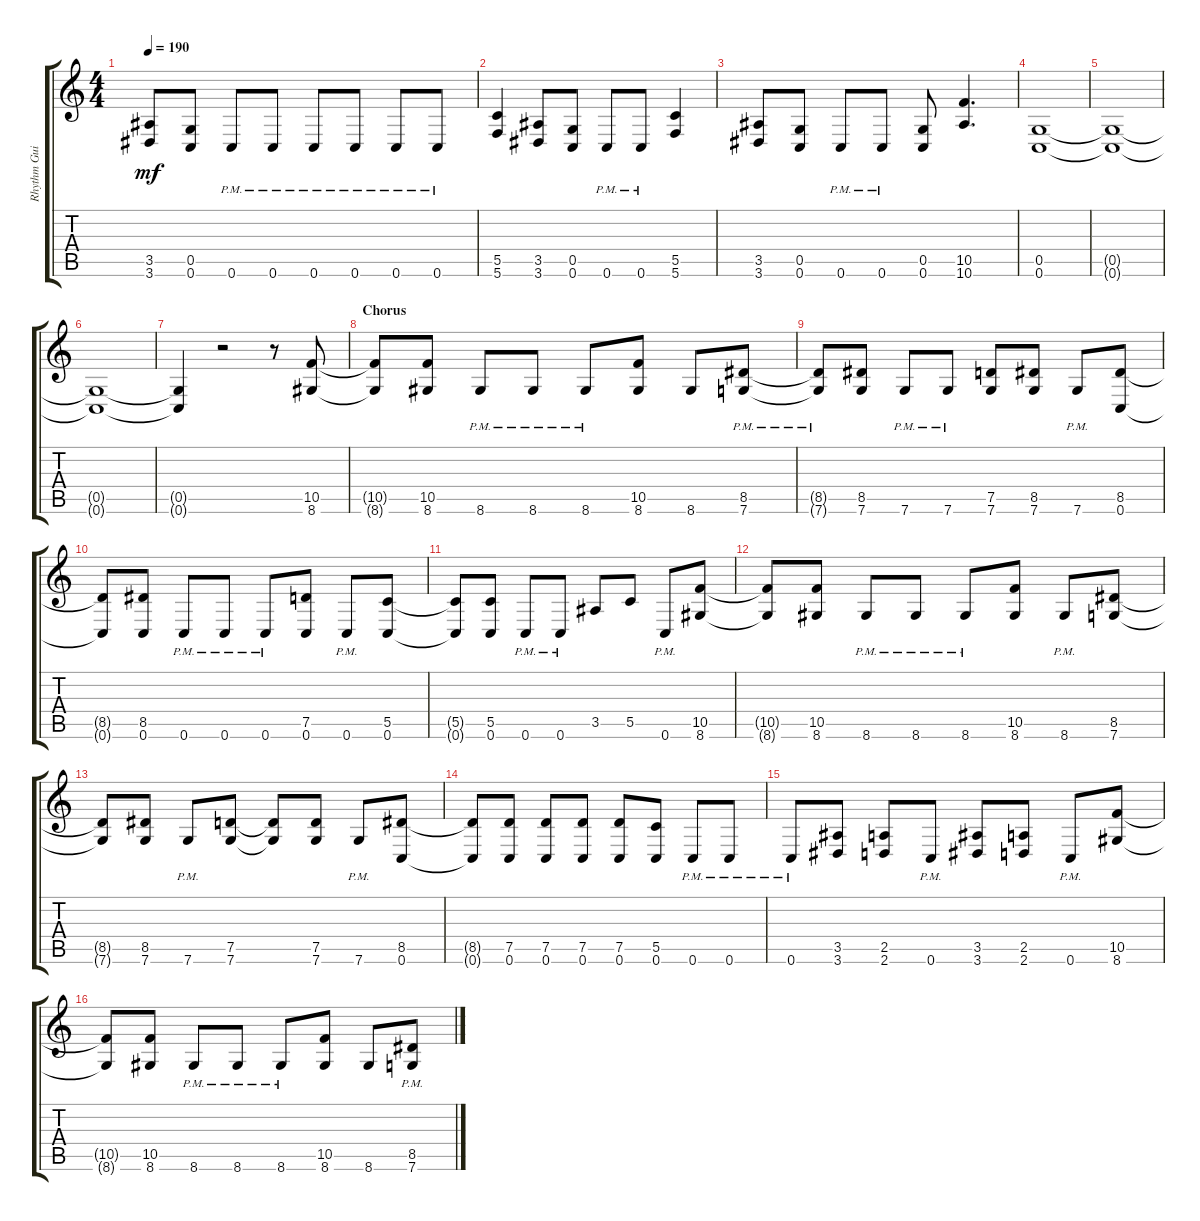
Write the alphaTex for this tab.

\track ("Rhythm Guitar" "Rhythm Gui") {instrument distortionguitar}
\staff {score tabs}
\tuning (D4 A3 F3 C3 G2 C2) {hide}
\ts (4 4)
\tempo 190
\clef g2
\ks c
(3.5 3.6).8{dy mf} (0.5 0.6).8 0.6{pm}.8 0.6{pm}.8 0.6{pm}.8 0.6{pm}.8 0.6{pm}.8 0.6{pm}.8 |
(5.5 5.6).4 (3.5 3.6).8 (0.5 0.6).8 0.6{pm}.8 0.6{pm}.8 (5.5 5.6).4 |
(3.5 3.6).8 (0.5 0.6).8 0.6{pm}.8 0.6{pm}.8 (0.5 0.6).8 (10.5 10.6).4{d} |
(0.5 0.6).1 |
(0.5{t} 0.6{t}).1 |
(0.5{t} 0.6{t}).1 |
(0.5{t} 0.6{t}).4 r.2 r.8 (10.5 8.6).8 |
\section ("" "Chorus")
(10.5{t} 8.6{t}).8 (10.5 8.6).8 8.6{pm}.8 8.6{pm}.8 8.6{pm}.8 (10.5 8.6).8 8.6.8 (8.5 7.6{pm}).8 |
(8.5{t} 7.6{pm t}).8 (8.5 7.6).8 7.6{pm}.8 7.6{pm}.8 (7.5 7.6).8 (8.5 7.6).8 7.6{pm}.8 (8.5 0.6).8 |
(8.5{t} 0.6{t}).8 (8.5 0.6).8 0.6{pm}.8 0.6{pm}.8 0.6{pm}.8 (7.5 0.6).8 0.6{pm}.8 (5.5 0.6).8 |
(5.5{t} 0.6{t}).8 (5.5 0.6).8 0.6{pm}.8 0.6{pm}.8 3.5.8 5.5.8 0.6{pm}.8 (10.5 8.6).8 |
(10.5{t} 8.6{t}).8 (10.5 8.6).8 8.6{pm}.8 8.6{pm}.8 8.6{pm}.8 (10.5 8.6).8 8.6{pm}.8 (8.5 7.6).8 |
(8.5{t} 7.6{t}).8 (8.5 7.6).8 7.6{pm}.8 (7.5 7.6).8 (7.5{t} 7.6{t}).8 (7.5 7.6).8 7.6{pm}.8 (8.5 0.6).8 |
(8.5{t} 0.6{t}).8 (7.5 0.6).8 (7.5 0.6).8 (7.5 0.6).8 (7.5 0.6).8 (5.5 0.6).8 0.6{pm}.8 0.6{pm}.8 |
0.6{pm}.8 (3.5 3.6).8 (2.5 2.6).8 0.6{pm}.8 (3.5 3.6).8 (2.5 2.6).8 0.6{pm}.8 (10.5 8.6).8 |
(10.5{t} 8.6{t}).8 (10.5 8.6).8 8.6{pm}.8 8.6{pm}.8 8.6{pm}.8 (10.5 8.6).8 8.6.8 (8.5 7.6{pm}).8
